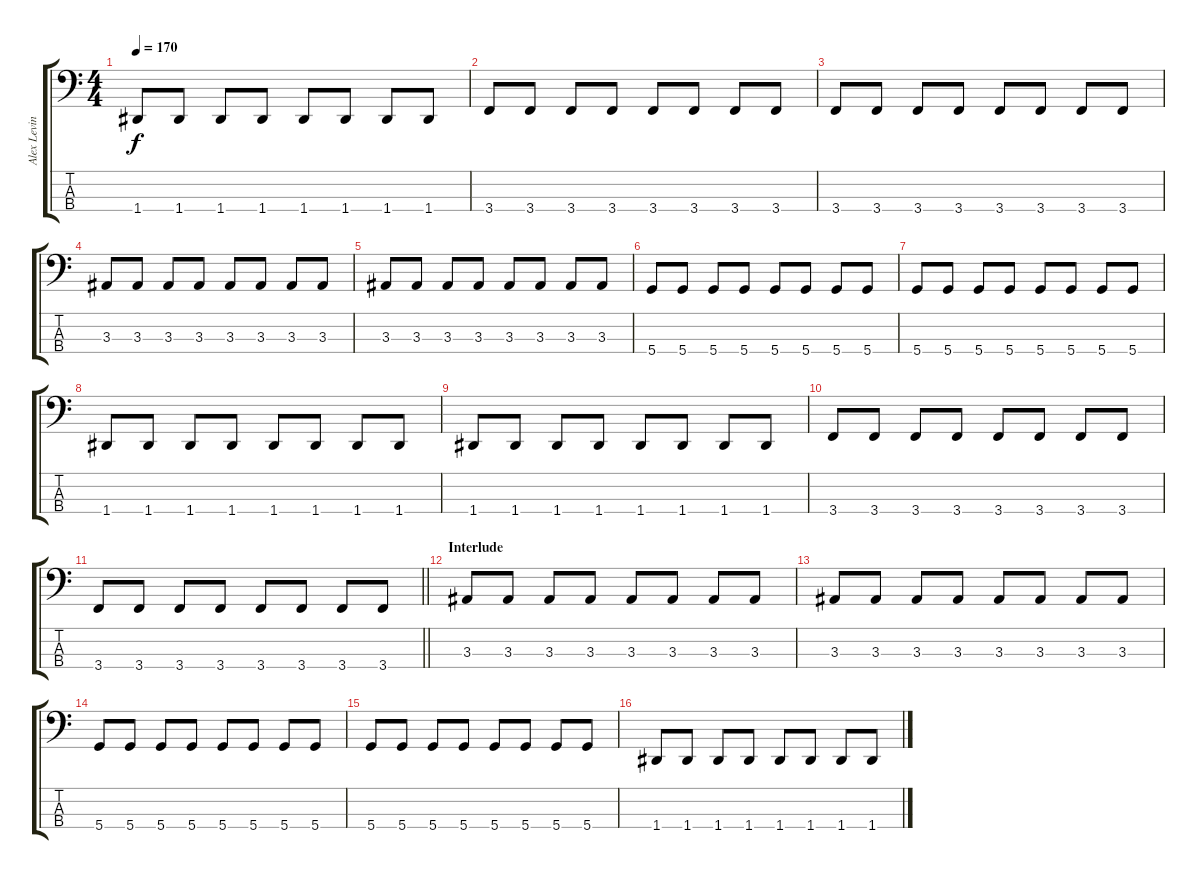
\track ("Alex Levine" "Alex Levin") {instrument electricbasspick}
\staff {score tabs}
\tuning (F2 C2 G1 D1) {hide}
\ts (4 4)
\tempo 170
\clef f4
\ks c
1.4.8{dy f} 1.4.8 1.4.8 1.4.8 1.4.8 1.4.8 1.4.8 1.4.8 |
3.4.8 3.4.8 3.4.8 3.4.8 3.4.8 3.4.8 3.4.8 3.4.8 |
3.4.8 3.4.8 3.4.8 3.4.8 3.4.8 3.4.8 3.4.8 3.4.8 |
3.3.8 3.3.8 3.3.8 3.3.8 3.3.8 3.3.8 3.3.8 3.3.8 |
3.3.8 3.3.8 3.3.8 3.3.8 3.3.8 3.3.8 3.3.8 3.3.8 |
5.4.8 5.4.8 5.4.8 5.4.8 5.4.8 5.4.8 5.4.8 5.4.8 |
5.4.8 5.4.8 5.4.8 5.4.8 5.4.8 5.4.8 5.4.8 5.4.8 |
1.4.8 1.4.8 1.4.8 1.4.8 1.4.8 1.4.8 1.4.8 1.4.8 |
1.4.8 1.4.8 1.4.8 1.4.8 1.4.8 1.4.8 1.4.8 1.4.8 |
3.4.8 3.4.8 3.4.8 3.4.8 3.4.8 3.4.8 3.4.8 3.4.8 |
\barLineRight lightlight
3.4.8 3.4.8 3.4.8 3.4.8 3.4.8 3.4.8 3.4.8 3.4.8 |
\section ("" "Interlude")
3.3.8 3.3.8 3.3.8 3.3.8 3.3.8 3.3.8 3.3.8 3.3.8 |
3.3.8 3.3.8 3.3.8 3.3.8 3.3.8 3.3.8 3.3.8 3.3.8 |
5.4.8 5.4.8 5.4.8 5.4.8 5.4.8 5.4.8 5.4.8 5.4.8 |
5.4.8 5.4.8 5.4.8 5.4.8 5.4.8 5.4.8 5.4.8 5.4.8 |
1.4.8 1.4.8 1.4.8 1.4.8 1.4.8 1.4.8 1.4.8 1.4.8
